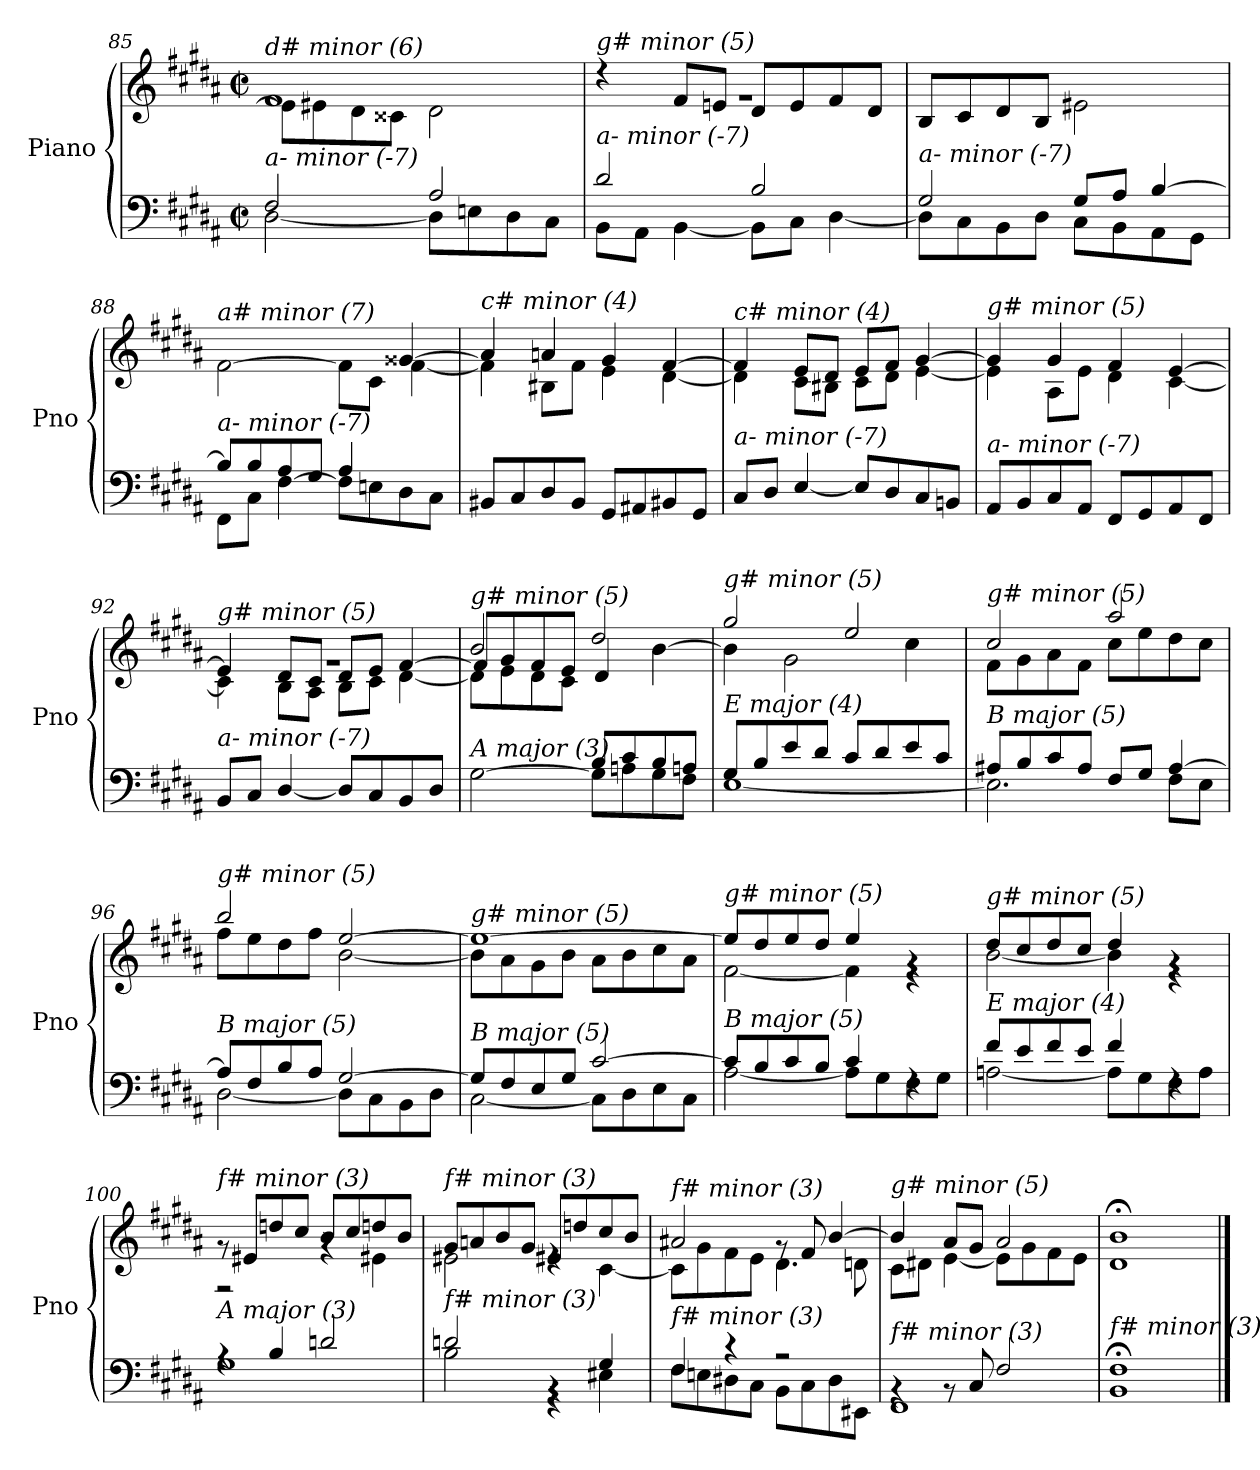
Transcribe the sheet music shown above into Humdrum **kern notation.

**kern	**kern
*part1	*part1
*staff2	*staff1
*I"Piano	*
*I'Pno	*
*clefF4	*clefG2
*k[f#c#g#d#a#]	*k[f#c#g#d#a#]
*M2/2	*M2/2
*met(c|)	*met(c|)
=85	=85
*^	*^
!	!	!LO:TX:i:t=d# minor (6)	!
!LO:TX:i:t=a- minor (-7)	!	!	!
2F#/	[2D#\	1f#	8e#\L]
.	.	.	8e#X\
.	.	.	8d#\
.	.	.	8c##X\J
2A#/	8D#\L]	.	2d#\
.	8En\	.	.
.	8D#\	.	.
.	8C#\J	.	.
=86	=86	=86	=86
!	!	!LO:TX:i:t=g# minor (5)	!
!LO:TX:i:t=a- minor (-7)	!	!	!
2d#/	8BB\L	1rg	4rdd
.	8AA#\J	.	.
.	[4BB\	.	8f#/L
.	.	.	8en/J
2B/	8BB\L]	.	8d#/L
.	8C#\J	.	8e/
.	[4D#\	.	8f#/
.	.	.	8d#/J
!!LO:LB:g=z
=87	=87	=87	=87
!	!	!LO:TX:i:t=d# minor (6)	!
!LO:TX:i:t=a- minor (-7)	!	!	!
*	*	*v	*v
2G#/	8D#\L]	8B/L
.	8C#\	8c#/
.	8BB\	8d#/
.	8D#\J	8B/J
8G#/L	8C#\L	2e#X\
8A#/J	8BB\	.
[4B/	8AA#\	.
.	8GG#\J	.
=88	=88	=88
*	*^	*^
*	*	*	*	*^
!	!	!	!LO:TX:i:t=a# minor (7)	!	!
!LO:TX:i:t=a- minor (-7)	!	!	!	!	!
2.ryy	8B/L]	8FF#\L	[2f#\	2.ryy	2.ryy
.	8B/	8C#\J	.	.	.
.	8A#/	[4F#\	.	.	.
.	8G#/J	.	.	.	.
.	8F#\L]	4A#/	8f#\L]	.	.
.	8En\	.	8c#\J	.	.
4ryy	8D#\	4ryy	[4g##Xi/	[4f#\	4ryy
.	8C#\J	.	.	.	.
*	*v	*v	*	*	*
*	*	*	*v	*v
=89	=89	=89	=89
!	!	!LO:TX:i:t=c# minor (4)	!
!LO:TX:i:t=A- major (-4)	!	!	!
*v	*v	*	*
8BB#X/L	4a/]	4f#\]
8C#/	.	.
8D#/	4an/	8B#X\L
8BB#/J	.	8f#\J
8GG#/L	4g#/	4e\
8AA#X/	.	.
8BB#X/	[4f#/	[4d#\
8GG#/J	.	.
=90	=90	=90
!	!LO:TX:i:t=c# minor (4)	!
!LO:TX:i:t=a- minor (-7)	!	!
8C#/L	4f#/]	4d#\]
8D#/J	.	.
[4E/	8e/L	8c#\L
.	8d#/J	8B#X\J
8E/L]	8e/L	8c#\L
8D#/	8f#/J	8d#\J
8C#/	[4g#/	[4e\
8BBn/J	.	.
!!LO:LB:g=z	!!
=91	=91	=91
!	!LO:TX:i:t=g# minor (5)	!
!LO:TX:i:t=a- minor (-7)	!	!
8AA#/L	4g#/]	4e\]
8BB/	.	.
8C#/	4g#/	8A#\L
8AA#/J	.	8e\J
8FF#/L	4f#/	4d#\
8GG#/	.	.
8AA#/	[4e/	[4c#\
8FF#/J	.	.
=92	=92	=92
*	*	*^
!	!LO:TX:i:t=g# minor (5)	!	!
!LO:TX:i:t=a- minor (-7)	!	!	!
8BB/L	1rg	4c#\]	4e/]
8C#/J	.	.	.
[4D#/	.	8B\L	8d#/L
.	.	8A#\J	8c#/J
8D#/L]	.	8B\L	8d#/L
8C#/	.	8c#\J	8e/J
8BB/	.	[4d#\	[4f#/
8D#/J	.	.	.
=93	=93	=93	=93
*^	*	*	*^
*	*^	*	*	*	*
!	!	!	!LO:TX:i:t=g# minor (5)	!	!	!
!LO:TX:i:t=A major (3)	!	!	!	!	!	!
2ryy	[2G#\	2ryy	2b/	8d#\L]	8f#/L]	2ryy
.	.	.	.	8e\	8g#/	.
.	.	.	.	8d#\	8f#/	.
.	.	.	.	8c#\J	8e/J	.
2ryy	8B/L	8G#\L]	2dd#/	2ryy	4d#/	2ryy
.	8c#/	8An\	.	.	.	.
.	8B/	8G#\	.	.	[4b\	.
.	8An/J	8F#\J	.	.	.	.
*	*	*	*	*v	*v	*v
=94	=94	=94	=94	=94
!	!	!	!LO:TX:i:t=g# minor (5)	!
!LO:TX:i:t=E major (4)	!	!	!	!
*	*v	*v	*	*
8G#/L	[1E	2gg#/	4b\]
8B/	.	.	.
8e/	.	.	2g#\
8d#/J	.	.	.
8c#/L	.	2ee/	.
8d#/	.	.	.
8e/	.	.	4cc#\
8c#/J	.	.	.
=95	=95	=95	=95
!	!	!LO:TX:i:t=g# minor (5)	!
!LO:TX:i:t=B major (5)	!	!	!
8A#X/L	2.E\]	2cc#/	8f#\L
8B/	.	.	8g#\
8c#/	.	.	8a#\
8A#/J	.	.	8f#\J
8F#/L	.	2aa#/	8cc#\L
8G#/J	.	.	8ee\
[4A#/	8F#\L	.	8dd#\
.	8E\J	.	8cc#\J
!!LO:LB:g=z	!!
=96	=96	=96	=96
!	!	!LO:TX:i:t=g# minor (5)	!
!LO:TX:i:t=B major (5)	!	!	!
8A#/L]	[2D#\	2bb/	8ff#\L
8F#/	.	.	8ee\
8B/	.	.	8dd#\
8A#/J	.	.	8ff#\J
[2G#/	8D#\L]	[2ee/	[2b\
.	8C#\	.	.
.	8BB\	.	.
.	8D#\J	.	.
=97	=97	=97	=97
!	!	!LO:TX:i:t=g# minor (5)	!
!LO:TX:i:t=B major (5)	!	!	!
8G#/L]	[2C#\	1ee_	8b\L]
8F#/	.	.	8a#\
8E/	.	.	8g#\
8G#/J	.	.	8b\J
[2c#/	8C#\L]	.	8a#\L
.	8D#\	.	8b\
.	8E\	.	8cc#\
.	8C#\J	.	8a#\J
=98	=98	=98	=98
!	!	!LO:TX:i:t=g# minor (5)	!
!LO:TX:i:t=B major (5)	!	!	!
8c#/L]	[2A#\	8ee/L]	[2f#\
8B/	.	8dd#/	.
8c#/	.	8ee/	.
8B/J	.	8dd#/J	.
4c#/	8A#\L]	4ee/	4f#\]
.	8G#\	.	.
4rF	8F#\	4rg	4r
.	8G#\J	.	.
=99	=99	=99	=99
!	!	!LO:TX:i:t=g# minor (5)	!
!LO:TX:i:t=E major (4)	!	!	!
8f#/L	[2An\	8dd#/L	[2b\
8e/	.	8cc#/	.
8f#/	.	8dd#/	.
8e/J	.	8cc#/J	.
4f#/	8A\L]	4dd#/	4b\]
.	8G#\	.	.
4rF	8F#\	4rg	4r
.	8A\J	.	.
!!LO:PB:g=z	!!
=100	=100	=100	=100
!	!	!LO:TX:i:t=f# minor (3)	!
!LO:TX:i:t=A major (3)	!	!	!
4rA	1G#	8rg	2r
.	.	8e#X/L	.
4B/	.	8ddn/	.
.	.	8cc#/J	.
2dn/	.	8b/L	4rg
.	.	8cc#/	.
.	.	8ddn/	4e#X\
.	.	8b/J	.
=101	=101	=101	=101
!	!	!LO:TX:i:t=f# minor (3)	!
!LO:TX:i:t=f# minor (3)	!	!	!
2dn/	2B\	8g#/L	2e#X\
.	.	8an/	.
.	.	8b/	.
.	.	8g#/J	.
4rBB	4r	8e#X/L	4re
.	.	8ddn/	.
4G#/	4E#X\	8cc#/	[4c#\
.	.	8b/J	.
=102	=102	=102	=102
!	!	!LO:TX:i:t=f# minor (3)	!
!LO:TX:i:t=f# minor (3)	!	!	!
4F#/	8F#\L	2a#X/	8c#\L]
.	8En\	.	8g#\
4r	8D#X\	.	8f#\
.	8C#\J	.	8e\J
2r	8BB\L	8rg	4.d#\
.	8C#\	8f#/	.
.	8D#\	[4b/	.
.	8EE#X\J	.	8dn\
=103	=103	=103	=103
!	!	!LO:TX:i:t=g# minor (5)	!
!LO:TX:i:t=f# minor (3)	!	!	!
4rBB	1FF#	4b/]	8c#\L
.	.	.	8d#X\J
8rBB	.	8a#/L	[4e\
8C#/	.	8g#/J	.
2F#/	.	2a#/	8e\L]
.	.	.	8g#\
.	.	.	8f#\
.	.	.	8e\J
*v	*v	*	*
=104	=104	=104
!	!LO:TX:i:t=g# minor (5)	!
!LO:TX:i:t=f# minor (3)	!	!
*	*v	*v
1BB;< 1F#;<	1d#;< 1b;<
==	==
*-	*-
